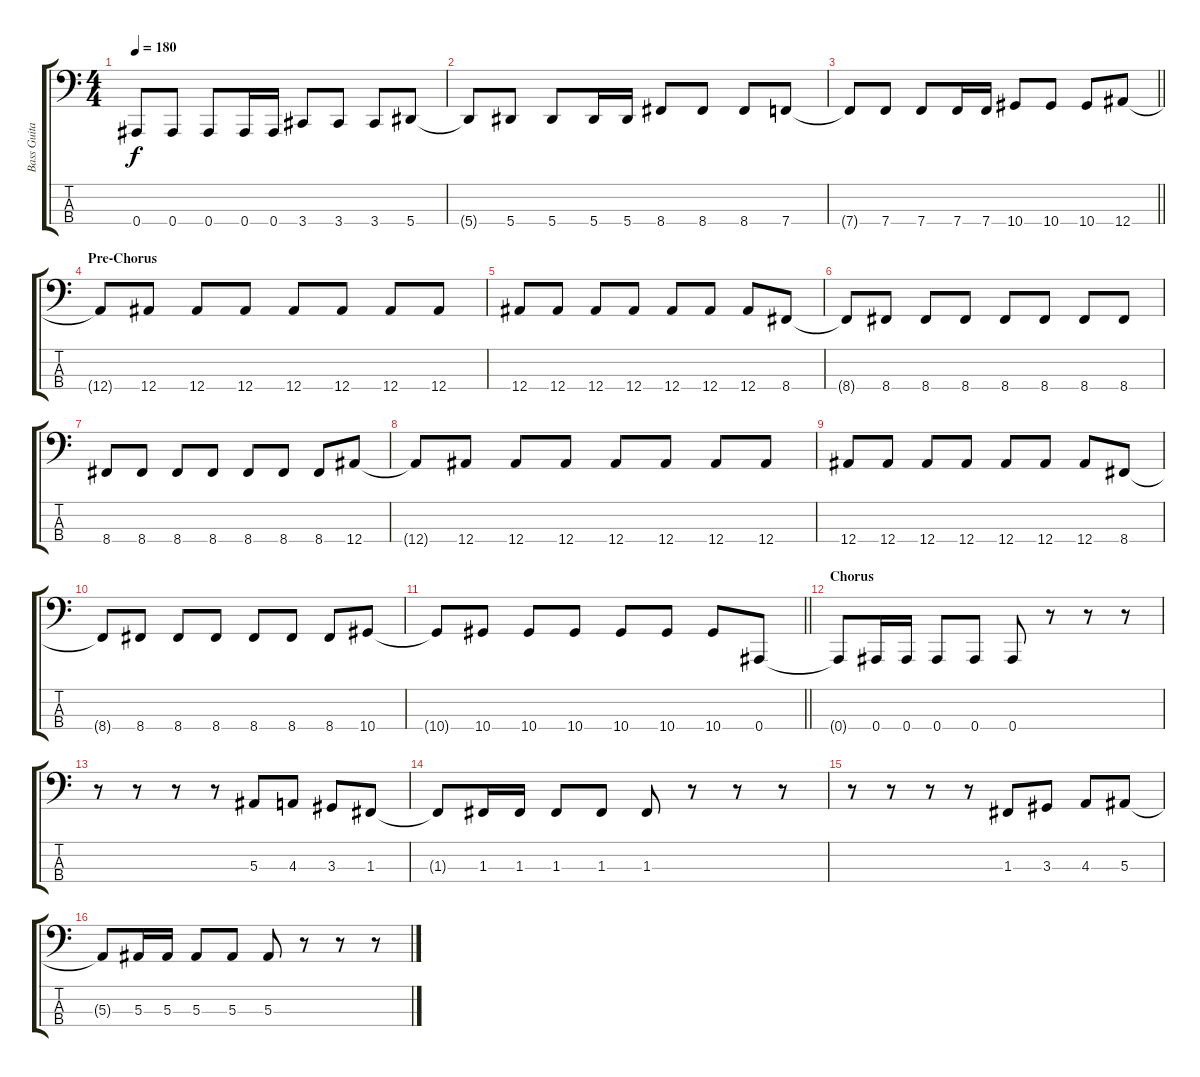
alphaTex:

\track ("Bass Guitar" "Bass Guita") {instrument electricbassfinger}
\staff {score tabs}
\tuning (Eb2 Bb1 F1 Bb0) {hide}
\ts (4 4)
\tempo 180
\clef f4
\ks c
0.4{t}.8{dy f} 0.4.8 0.4.8 0.4.16 0.4.16 3.4.8 3.4.8 3.4.8 5.4.8 |
5.4{t}.8 5.4.8 5.4.8 5.4.16 5.4.16 8.4.8 8.4.8 8.4.8 7.4.8 |
\barLineRight lightlight
7.4{t}.8 7.4.8 7.4.8 7.4.16 7.4.16 10.4.8 10.4.8 10.4.8 12.4.8 |
\section ("" "Pre-Chorus")
12.4{t}.8 12.4.8 12.4.8 12.4.8 12.4.8 12.4.8 12.4.8 12.4.8 |
12.4.8 12.4.8 12.4.8 12.4.8 12.4.8 12.4.8 12.4.8 8.4.8 |
8.4{t}.8 8.4.8 8.4.8 8.4.8 8.4.8 8.4.8 8.4.8 8.4.8 |
8.4.8 8.4.8 8.4.8 8.4.8 8.4.8 8.4.8 8.4.8 12.4.8 |
12.4{t}.8 12.4.8 12.4.8 12.4.8 12.4.8 12.4.8 12.4.8 12.4.8 |
12.4.8 12.4.8 12.4.8 12.4.8 12.4.8 12.4.8 12.4.8 8.4.8 |
8.4{t}.8 8.4.8 8.4.8 8.4.8 8.4.8 8.4.8 8.4.8 10.4.8 |
\barLineRight lightlight
10.4{t}.8 10.4.8 10.4.8 10.4.8 10.4.8 10.4.8 10.4.8 0.4.8 |
\section ("" "Chorus")
0.4{t}.8 0.4.16 0.4.16 0.4.8 0.4.8 0.4.8 r.8 r.8 r.8 |
r.8 r.8 r.8 r.8 5.3.8 4.3.8 3.3.8 1.3.8 |
1.3{t}.8 1.3.16 1.3.16 1.3.8 1.3.8 1.3.8 r.8 r.8 r.8 |
r.8 r.8 r.8 r.8 1.3.8 3.3.8 4.3.8 5.3.8 |
5.3{t}.8 5.3.16 5.3.16 5.3.8 5.3.8 5.3.8 r.8 r.8 r.8
